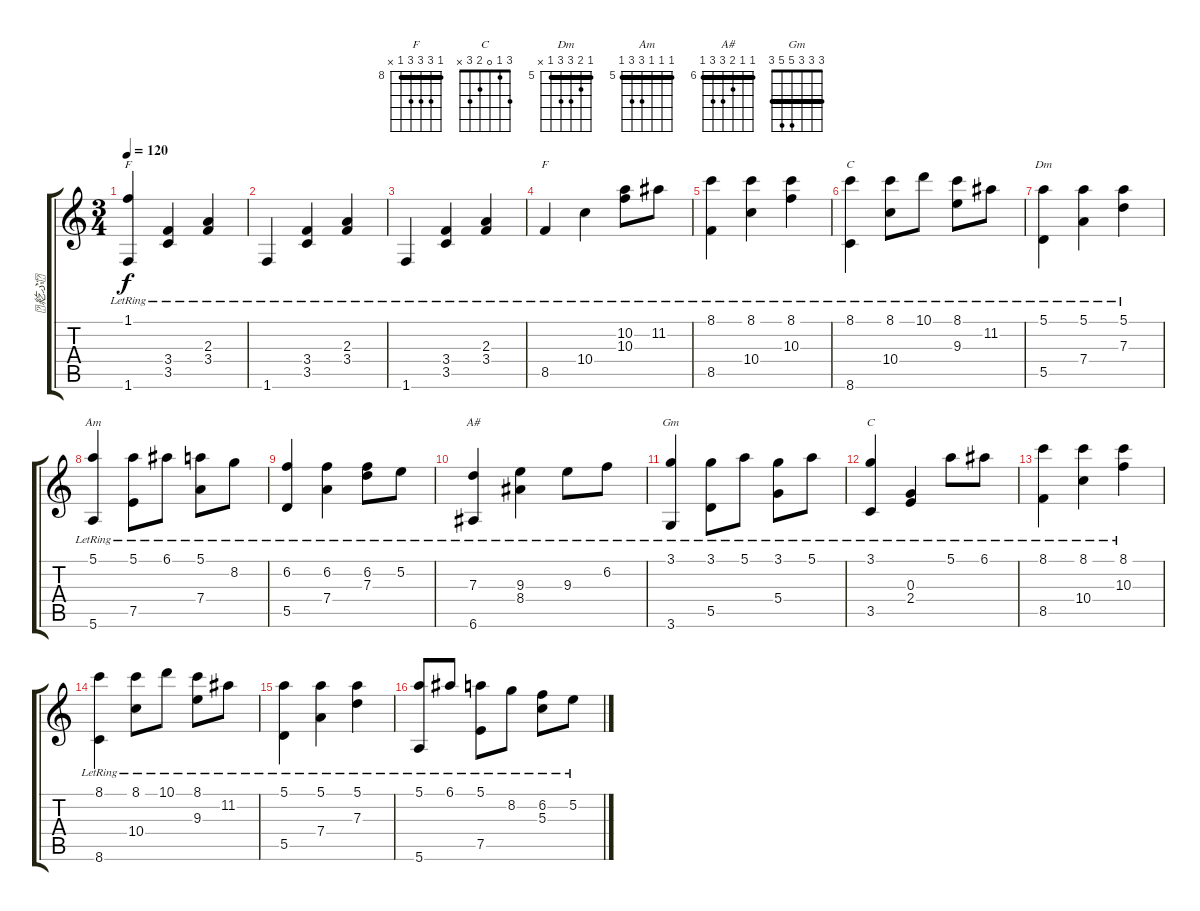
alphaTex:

\track ("紇ぶ" "紇ぶ") {instrument acousticguitarnylon}
\staff {score tabs}
\tuning (E4 B3 G3 D3 A2 E2) {hide}
\chord ("F" 1 1 2 3 3 1) {barre 1}
\chord ("F" 8 10 10 10 8 x) {firstfret 8 barre 8}
\chord ("C" 8 8 9 10 10 8) {firstfret 8 barre 8}
\chord ("Dm" 5 6 7 7 5 x) {firstfret 5 barre 5}
\chord ("Am" 5 5 5 7 7 5) {firstfret 5 barre 5}
\chord ("A#" 6 6 7 8 8 6) {firstfret 6 barre 6}
\chord ("Gm" 3 3 3 5 5 3) {barre 3}
\chord ("C" 3 1 0 2 3 x)
\ts (3 4)
\tempo 120
\clef g2
\ks c
(1.1{lr} 1.6{lr}).4{ch "F" dy f} (3.4{lr} 3.5{lr}).4 (2.3{lr} 3.4{lr}).4 |
1.6{lr}.4 (3.4{lr} 3.5{lr}).4 (2.3{lr} 3.4{lr}).4 |
1.6{lr}.4 (3.4{lr} 3.5{lr}).4 (2.3{lr} 3.4{lr}).4 |
8.5{lr}.4{ch "F"} 10.4{lr}.4 (10.2{lr} 10.3{lr}).8 11.2{lr}.8 |
(8.1{lr} 8.5{lr}).4 (8.1{lr} 10.4{lr}).4 (8.1{lr} 10.3{lr}).4 |
(8.1{lr} 8.6{lr}).4{ch "C"} (8.1{lr} 10.4{lr}).8 10.1{lr}.8 (8.1{lr} 9.3{lr}).8 11.2{lr}.8 |
(5.1{lr} 5.5{lr}).4{ch "Dm"} (5.1{lr} 7.4{lr}).4 (5.1{lr} 7.3{lr}).4 |
(5.1{lr} 5.6{lr}).4{ch "Am"} (5.1{lr} 7.5{lr}).8 6.1{lr}.8 (5.1{lr} 7.4{lr}).8 8.2{lr}.8 |
(6.2{lr} 5.5{lr}).4 (6.2{lr} 7.4{lr}).4 (6.2{lr} 7.3{lr}).8 5.2{lr}.8 |
(7.3{lr} 6.6{lr}).4{ch "A#"} (9.3{lr} 8.4{lr}).4 9.3{lr}.8 6.2{lr}.8 |
(3.1{lr} 3.6{lr}).4{ch "Gm"} (3.1{lr} 5.5{lr}).8 5.1{lr}.8 (3.1{lr} 5.4{lr}).8 5.1{lr}.8 |
(3.1{lr} 3.5{lr}).4{ch "C"} (0.3{lr} 2.4{lr}).4 5.1{lr}.8 6.1{lr}.8 |
(8.1{lr} 8.5{lr}).4 (8.1{lr} 10.4{lr}).4 (8.1{lr} 10.3{lr}).4 |
(8.1{lr} 8.6{lr}).4 (8.1{lr} 10.4{lr}).8 10.1{lr}.8 (8.1{lr} 9.3{lr}).8 11.2{lr}.8 |
(5.1{lr} 5.5{lr}).4 (5.1{lr} 7.4{lr}).4 (5.1{lr} 7.3{lr}).4 |
(5.1{lr} 5.6{lr}).8 6.1{lr}.8 (5.1{lr} 7.5{lr}).8 8.2{lr}.8 (6.2{lr} 5.3{lr}).8 5.2{lr}.8
